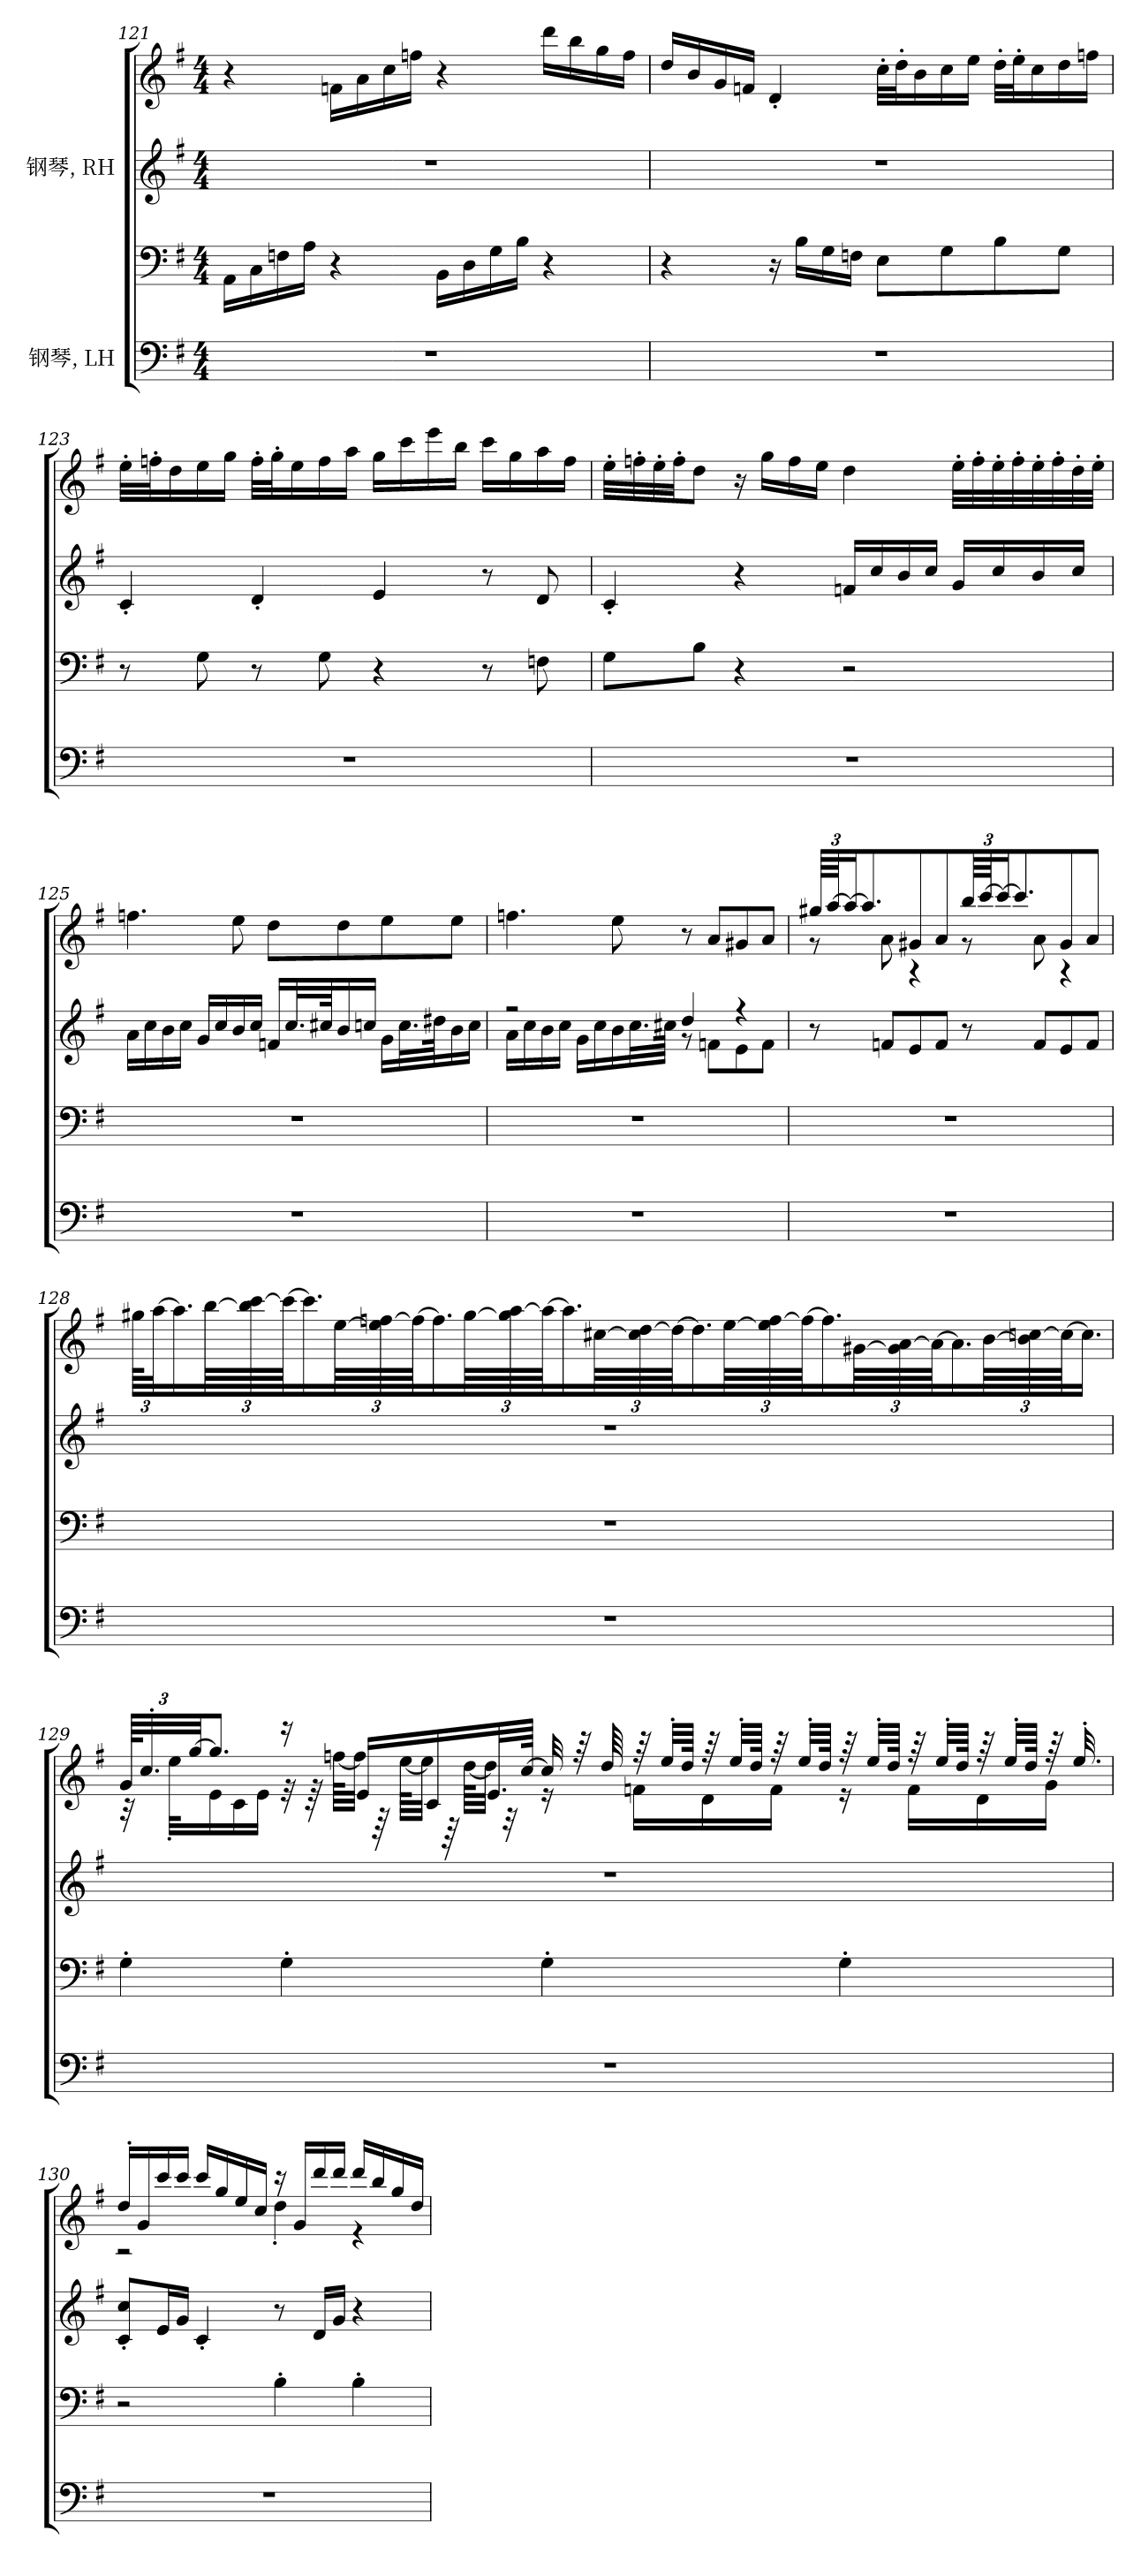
**kern	**kern	**kern	**kern
*part2	*part2	*part1	*part1
*staff4	*staff3	*staff2	*staff1
*I"钢琴, LH	*	*I"钢琴, RH	*
!!LO:LB:g=z
*clefF4	*clefF4	*clefG2	*clefG2
*k[f#]	*k[f#]	*k[f#]	*k[f#]
*M4/4	*M4/4	*M4/4	*M4/4
=121	=121	=121	=121
1r	16AA\LL	1r	4r
.	16C\	.	.
.	16Fn\	.	.
.	16A\JJ	.	.
.	4r	.	16fn\LL
.	.	.	16a\
.	.	.	16cc\
.	.	.	16ffn\JJ
.	16BB\LL	.	4r
.	16D\	.	.
.	16G\	.	.
.	16B\JJ	.	.
.	4r	.	16ddd\LL
.	.	.	16bb\
.	.	.	16gg\
.	.	.	16ff\JJ
=122	=122	=122	=122
1r	4r	1r	16dd/LL
.	.	.	16b/
.	.	.	16g/
.	.	.	16fn/JJ
.	16r	.	4d'/
.	16B\LL	.	.
.	16G\	.	.
.	16Fn\JJ	.	.
.	8E\L	.	32cc'\LLL
.	.	.	32dd'\J
.	.	.	16b\
.	8G\	.	16cc\
.	.	.	16ee\JJ
.	8B\	.	32dd'\LLL
.	.	.	32ee'\J
.	.	.	16cc\
.	8G\J	.	16dd\
.	.	.	16ffn\JJ
!!LO:LB:g=z
=123	=123	=123	=123
1r	8r	4c'/	32ee'\LLL
.	.	.	32ffn'\J
.	.	.	16dd\
.	8G\	.	16ee\
.	.	.	16gg\JJ
.	8r	4d'/	32ff'\LLL
.	.	.	32gg'\J
.	.	.	16ee\
.	8G\	.	16ff\
.	.	.	16aa\JJ
.	4r	4e/	16gg\LL
.	.	.	16ccc\
.	.	.	16eee\
.	.	.	16bb\JJ
.	8r	8r	16ccc\LL
.	.	.	16gg\
.	8Fn\	8d/	16aa\
.	.	.	16ff\JJ
=124	=124	=124	=124
1r	8G\L	4c'/	32ee'\LLL
.	.	.	32ffn'\
.	.	.	32ee'\
.	.	.	32ff'\JJ
.	8B\J	.	8dd\J
.	4r	4r	16r
.	.	.	16gg\LL
.	.	.	16ff\
.	.	.	16ee\JJ
.	2r	16fn/LL	4dd\
.	.	16cc/	.
.	.	16b/	.
.	.	16cc/JJ	.
.	.	16g/LL	32ee'\LLL
.	.	.	32ff'\
.	.	16cc/	32ee'\
.	.	.	32ff'\
.	.	16b/	32ee'\
.	.	.	32ff'\
.	.	16cc/JJ	32dd'\
.	.	.	32ee'\JJJ
!!LO:PB:g=z
=125	=125	=125	=125
1r	1r	16a\LL	4.ffn\
.	.	16cc\	.
.	.	16b\	.
.	.	16cc\JJ	.
.	.	16g/LL	.
.	.	16cc/	.
.	.	16b/	8ee\
.	.	16cc/JJ	.
.	.	16fn/LL	8dd\L
.	.	32.cc/L	.
.	.	64cc#X/JK	.
.	.	16b/	8dd\
.	.	16ccn/JJ	.
.	.	16g\LL	8ee\
.	.	32.cc\L	.
.	.	64dd#X\JK	.
.	.	16b\	8ee\J
.	.	16cc\JJ	.
=126	=126	=126	=126
*	*	*^	*
1r	1r	2r	16a\LL	4.ffn\
.	.	.	16cc\	.
.	.	.	16b\	.
.	.	.	16cc\JJ	.
.	.	.	16g\LL	.
.	.	.	16cc\	.
.	.	.	16b\	8ee\
.	.	.	32.cc\L	.
.	.	.	64cc#X\JJJk	.
.	.	4dd/	8r	8r
.	.	.	8fn\L	8a/L
.	.	4r	8e\	8g#X/
.	.	.	8f\J	8a/J
*	*	*v	*v	*
!!LO:LB:g=z
=127	=127	=127	=127
*	*	*	*Xbrackettup
*	*	*	*^
1r	1r	8r	96gg#X/LLLL	8r
.	.	.	[96aa/JJ	.
.	.	.	24aa/J_	.
.	.	.	8.aa/]	.
.	.	8fn/L	.	8a\
.	.	8e/	8g#X/	4r
.	.	8f/J	8a/	.
.	.	8r	96bb/LLL	8r
.	.	.	[96ccc/JJ	.
.	.	.	24ccc/J_	.
.	.	.	8.ccc/]	.
.	.	8f/L	.	8a\
.	.	8e/	8g#/	4r
.	.	8f/J	8a/J	.
*	*	*	*v	*v
!!LO:LB:g=z
=128	=128	=128	=128
1r	1r	1r	96gg#X\KLLL
.	.	.	[48aa\J
.	.	.	16.aa\]
.	.	.	[96bb\LL
.	.	.	96bb\] [96ccc\
.	.	.	96ccc\JJ_
.	.	.	16.ccc\]
.	.	.	[96ee\LL
.	.	.	96ee\] [96ffn\
.	.	.	96ff\JJ_
.	.	.	16.ff\]
.	.	.	[96gg#\LL
.	.	.	96gg#\] [96aa\
.	.	.	96aa\JJ_
.	.	.	16.aa\]
.	.	.	[96cc#X\LL
.	.	.	96cc#\] [96dd\
.	.	.	96dd\JJ_
.	.	.	16.dd\]
.	.	.	[96ee\LL
.	.	.	96ee\] [96ff\
.	.	.	96ff\JJ_
.	.	.	16.ff\]
.	.	.	[96g#X\LL
.	.	.	96g#\] [96a\
.	.	.	96a\JJ_
.	.	.	16.a\]
.	.	.	[96b\LL
.	.	.	96b\] [96ccn\
.	.	.	96cc\JJ_
.	.	.	16.cc\JJ]
!!LO:PB:g=z
=129	=129	=129	=129
*	*	*	*^
1r	4G'\	1r	96g/KLLL	32r
.	.	.	48.cc'/	.
.	.	.	.	32ee'\KLL
.	.	.	[48gg/JJ	.
.	.	.	8.gg/J]	16e\
.	.	.	.	16c\
.	.	.	.	16e\JJ
.	4G'\	.	16r	32r
.	.	.	.	64r
.	.	.	.	[64ffn\KLLL
.	.	.	16e/LL	32ff\JJJ]
.	.	.	.	64r
.	.	.	.	[64ee\KLLL
.	.	.	16c/	32ee\JJJ]
.	.	.	.	64r
.	.	.	.	[64dd\KLLL
.	.	.	32.e/L	32dd\JJJ]
.	.	.	.	32r
.	.	.	[64cc/JJJk	.
.	4G'\	.	32cc/]	16r
.	.	.	64r	.
.	.	.	64dd/	.
.	.	.	64r	16fn\LL
.	.	.	32ee'/LLL	.
.	.	.	64dd/JJJk	.
.	.	.	64r	16d\
.	.	.	32ee'/LLL	.
.	.	.	64dd/JJJk	.
.	.	.	64r	16f\JJ
.	.	.	32ee'/LLL	.
.	.	.	64dd/JJJk	.
.	4G'\	.	64r	16r
.	.	.	32ee'/LLL	.
.	.	.	64dd/JJJk	.
.	.	.	64r	16f\LL
.	.	.	32ee'/LLL	.
.	.	.	64dd/JJJk	.
.	.	.	64r	16d\
.	.	.	32ee'/LLL	.
.	.	.	64dd/JJJk	.
.	.	.	64r	16g\JJ
.	.	.	32.ee'/	.
!!LO:LB:g=z	!!
=130	=130	=130	=130	=130
1r	2r	8c/' 8cc/'L	16dd'/LL	2r
.	.	.	16g/	.
.	.	16e/L	16ccc/	.
.	.	16g/JJ	16ccc/JJ	.
.	.	4c'/	16ccc/LL	.
.	.	.	16gg/	.
.	.	.	16ee/	.
.	.	.	16cc/JJ	.
.	4B'\	8r	16r	4dd'\
.	.	.	16g/LL	.
.	.	16d/LL	16ddd/	.
.	.	16g/JJ	16ddd/JJ	.
.	4B'\	4r	16ddd/LL	4r
.	.	.	16bb/	.
.	.	.	16gg/	.
.	.	.	16dd/JJ	.
*	*	*	*v	*v
=	=	=	=
*-	*-	*-	*-
